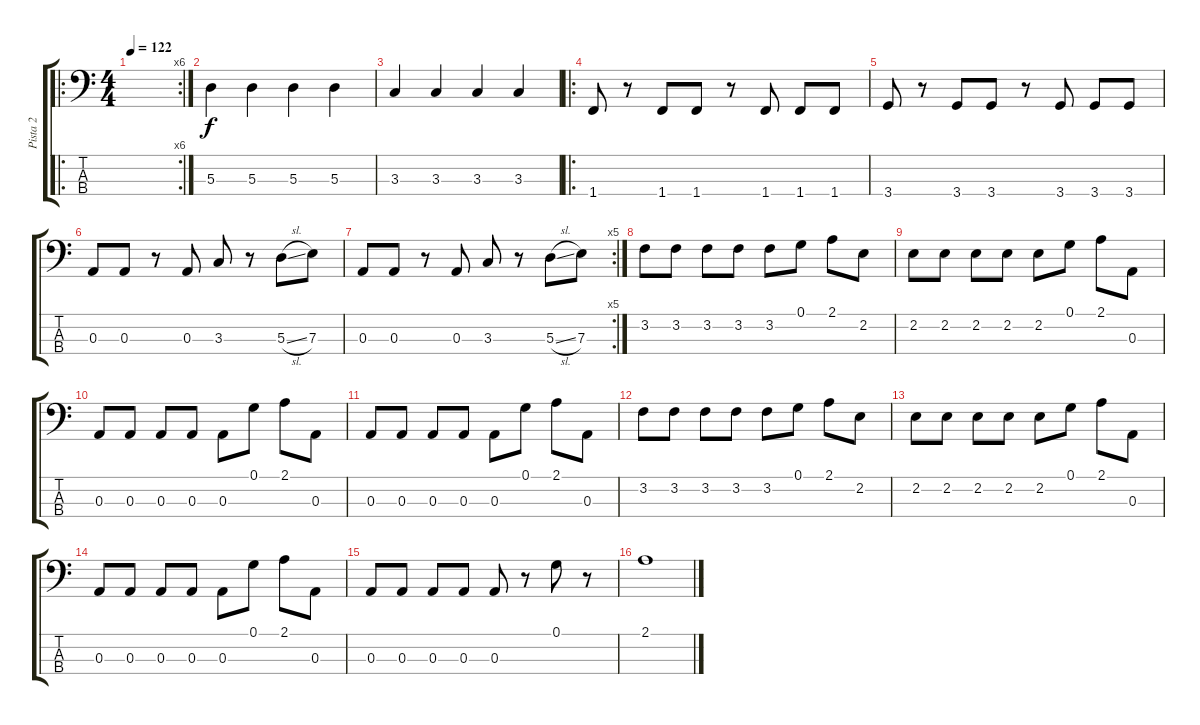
\track ("Pista 2" "Pista 2") {instrument electricbassfinger}
\staff {score tabs}
\tuning (G2 D2 A1 E1) {hide}
\ro
\rc 6
\ts (4 4)
\tempo 122
\clef f4
\ks c
|
5.3.4 5.3.4 5.3.4 5.3.4 |
3.3.4 3.3.4 3.3.4 3.3.4 |
\ro
1.4.8 r.8 1.4.8 1.4.8 r.8 1.4.8 1.4.8 1.4.8 |
3.4.8 r.8 3.4.8 3.4.8 r.8 3.4.8 3.4.8 3.4.8 |
0.3.8 0.3.8 r.8 0.3.8 3.3.8 r.8 5.3{sl}.8 7.3.8 |
\rc 5
0.3.8 0.3.8 r.8 0.3.8 3.3.8 r.8 5.3{sl}.8 7.3.8 |
3.2.8 3.2.8 3.2.8 3.2.8 3.2.8 0.1.8 2.1.8 2.2.8 |
2.2.8 2.2.8 2.2.8 2.2.8 2.2.8 0.1.8 2.1.8 0.3.8 |
0.3.8 0.3.8 0.3.8 0.3.8 0.3.8 0.1.8 2.1.8 0.3.8 |
0.3.8 0.3.8 0.3.8 0.3.8 0.3.8 0.1.8 2.1.8 0.3.8 |
3.2.8 3.2.8 3.2.8 3.2.8 3.2.8 0.1.8 2.1.8 2.2.8 |
2.2.8 2.2.8 2.2.8 2.2.8 2.2.8 0.1.8 2.1.8 0.3.8 |
0.3.8 0.3.8 0.3.8 0.3.8 0.3.8 0.1.8 2.1.8 0.3.8 |
0.3.8 0.3.8 0.3.8 0.3.8 0.3.8 r.8 0.1.8 r.8 |
2.1.1
